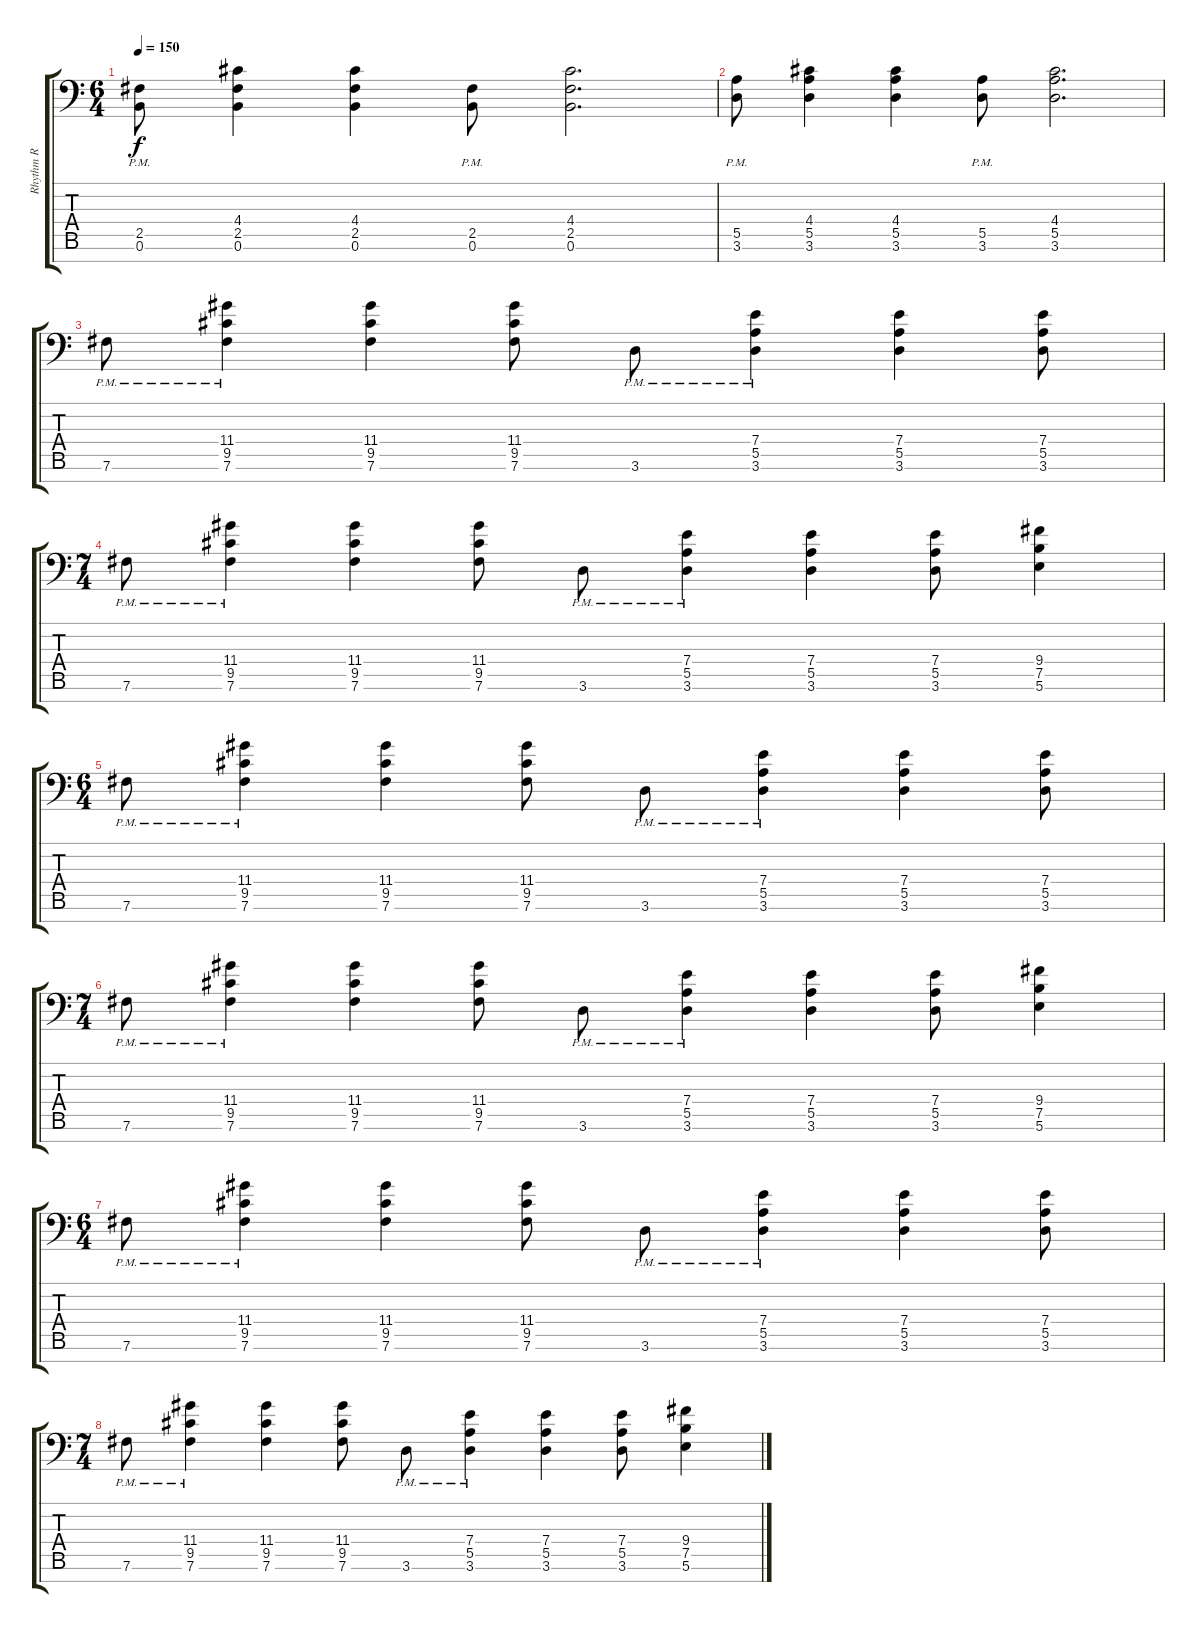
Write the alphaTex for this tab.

\track ("Rhythm R" "Rhythm R") {instrument overdrivenguitar}
\staff {score tabs}
\tuning (B3 G3 D3 A2 E2 B1 Gb1) {hide}
\ts (6 4)
\tempo 150
\clef f4
\ks c
(2.5{pm} 0.6{pm}).8{dy f} (4.4 2.5 0.6).4 (4.4 2.5 0.6).4 (2.5{pm} 0.6{pm}).8 (4.4 2.5 0.6).2{d} |
(5.5{pm} 3.6{pm}).8 (4.4 5.5 3.6).4 (4.4 5.5 3.6).4 (5.5{pm} 3.6{pm}).8 (4.4 5.5 3.6).2{d} |
7.6{pm}.8 (11.4{pm} 9.5{pm} 7.6{pm}).4 (11.4 9.5 7.6).4 (11.4 9.5 7.6).8 3.6{pm}.8 (7.4{pm} 5.5{pm} 3.6{pm}).4 (7.4 5.5 3.6).4 (7.4 5.5 3.6).8 |
\ts (7 4)
7.6{pm}.8 (11.4{pm} 9.5{pm} 7.6{pm}).4 (11.4 9.5 7.6).4 (11.4 9.5 7.6).8 3.6{pm}.8 (7.4{pm} 5.5{pm} 3.6{pm}).4 (7.4 5.5 3.6).4 (7.4 5.5 3.6).8 (9.4 7.5 5.6).4 |
\ts (6 4)
7.6{pm}.8 (11.4{pm} 9.5{pm} 7.6{pm}).4 (11.4 9.5 7.6).4 (11.4 9.5 7.6).8 3.6{pm}.8 (7.4{pm} 5.5{pm} 3.6{pm}).4 (7.4 5.5 3.6).4 (7.4 5.5 3.6).8 |
\ts (7 4)
7.6{pm}.8 (11.4{pm} 9.5{pm} 7.6{pm}).4 (11.4 9.5 7.6).4 (11.4 9.5 7.6).8 3.6{pm}.8 (7.4{pm} 5.5{pm} 3.6{pm}).4 (7.4 5.5 3.6).4 (7.4 5.5 3.6).8 (9.4 7.5 5.6).4 |
\ts (6 4)
7.6{pm}.8 (11.4{pm} 9.5{pm} 7.6{pm}).4 (11.4 9.5 7.6).4 (11.4 9.5 7.6).8 3.6{pm}.8 (7.4{pm} 5.5{pm} 3.6{pm}).4 (7.4 5.5 3.6).4 (7.4 5.5 3.6).8 |
\ts (7 4)
7.6{pm}.8 (11.4{pm} 9.5{pm} 7.6{pm}).4 (11.4 9.5 7.6).4 (11.4 9.5 7.6).8 3.6{pm}.8 (7.4{pm} 5.5{pm} 3.6{pm}).4 (7.4 5.5 3.6).4 (7.4 5.5 3.6).8 (9.4 7.5 5.6).4
